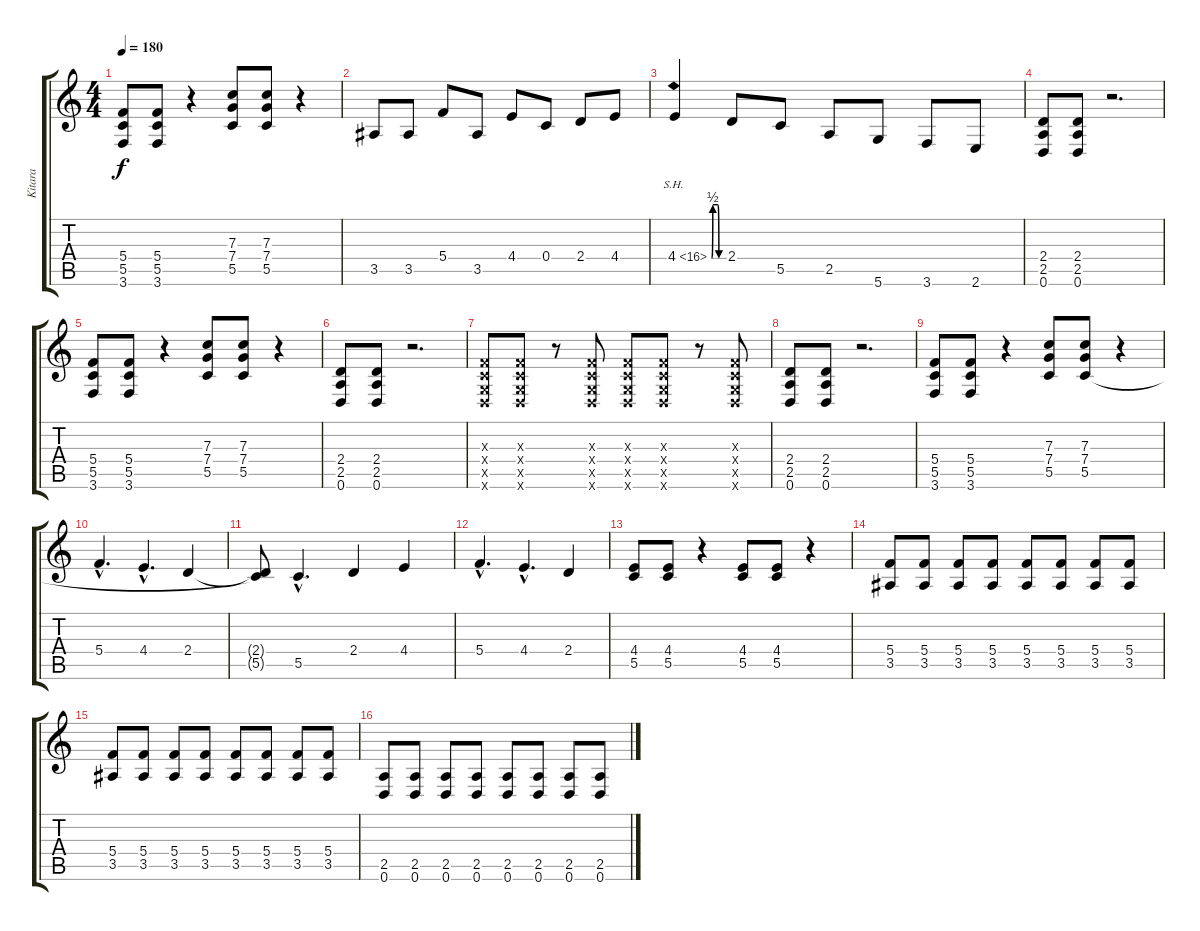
\track ("Kitara" "Kitara") {instrument distortionguitar}
\staff {score tabs}
\tuning (D4 A3 F3 C3 G2 D2) {hide}
\ts (4 4)
\tempo 180
\clef g2
\ks c
(5.4 5.5 3.6).8{dy f} (5.4 5.5 3.6).8 r.4 (7.3 7.4 5.5).8 (7.3 7.4 5.5).8 r.4 |
3.5.8 3.5.8 5.4.8 3.5.8 4.4.8 0.4.8 2.4.8 4.4.8 |
4.4{be (custom 0 0 5 2 30 2 35 0 60 0) sh 12}.4 2.4.8 5.5.8 2.5.8 5.6.8 3.6.8 2.6.8 |
(2.4 2.5 0.6).8 (2.4 2.5 0.6).8 r.2{d} |
(5.4 5.5 3.6).8 (5.4 5.5 3.6).8 r.4 (7.3 7.4 5.5).8 (7.3 7.4 5.5).8 r.4 |
(2.4 2.5 0.6).8 (2.4 2.5 0.6).8 r.2{d} |
(0.3{x} 0.4{x} 0.5{x} 0.6{x}).8 (0.3{x} 0.4{x} 0.5{x} 0.6{x}).8 r.8 (0.3{x} 0.4{x} 0.5{x} 0.6{x}).8 (0.3{x} 0.4{x} 0.5{x} 0.6{x}).8 (0.3{x} 0.4{x} 0.5{x} 0.6{x}).8 r.8 (0.3{x} 0.4{x} 0.5{x} 0.6{x}).8 |
(2.4 2.5 0.6).8 (2.4 2.5 0.6).8 r.2{d} |
(5.4 5.5 3.6).8 (5.4 5.5 3.6).8 r.4 (7.3 7.4 5.5).8 (7.3 7.4 5.5).8 r.4 |
5.4{hac}.4{d} 4.4{hac}.4{d} 2.4.4 |
(2.4{t} 5.5{t}).8 5.5{hac}.4{d} 2.4.4 4.4.4 |
5.4{hac}.4{d} 4.4{hac}.4{d} 2.4.4 |
(4.4 5.5).8 (4.4 5.5).8 r.4 (4.4 5.5).8 (4.4 5.5).8 r.4 |
(5.4 3.5).8 (5.4 3.5).8 (5.4 3.5).8 (5.4 3.5).8 (5.4 3.5).8 (5.4 3.5).8 (5.4 3.5).8 (5.4 3.5).8 |
(5.4 3.5).8 (5.4 3.5).8 (5.4 3.5).8 (5.4 3.5).8 (5.4 3.5).8 (5.4 3.5).8 (5.4 3.5).8 (5.4 3.5).8 |
(2.5 0.6).8 (2.5 0.6).8 (2.5 0.6).8 (2.5 0.6).8 (2.5 0.6).8 (2.5 0.6).8 (2.5 0.6).8 (2.5 0.6).8
